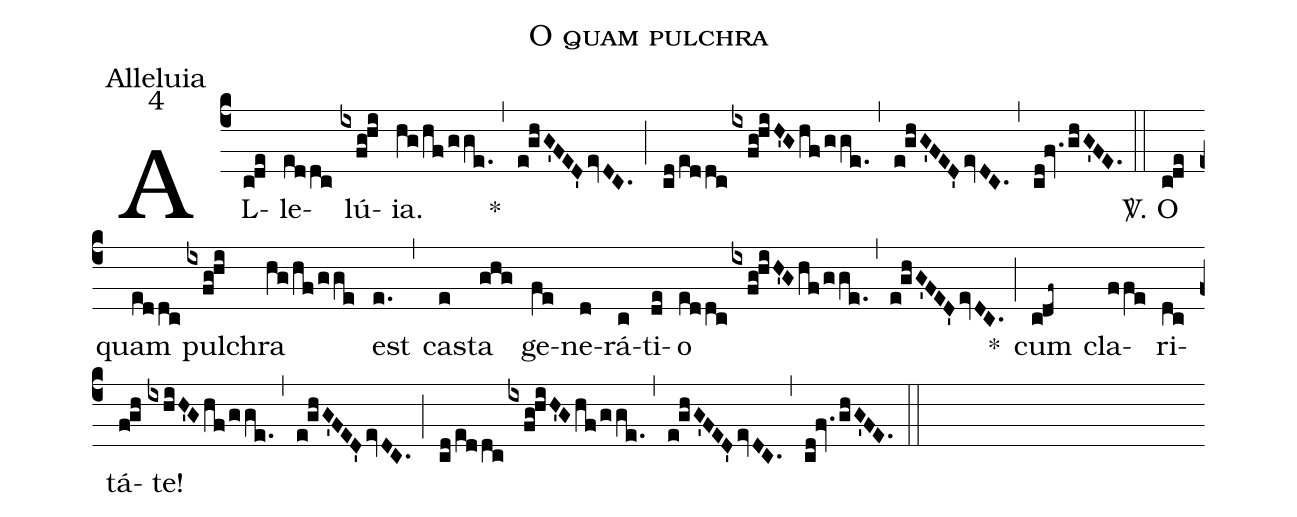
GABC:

name: O quam pulchra;
office-part: Alleluia;
mode: 4;
%%
(c4) AL(c!de)le(eddc)lú(ixfg!hi)ia.(hg/hf/gge.) ~~~*(,) (e!ghG'FED'evDC.) (;) (cd/eddc/ixfg!hiH'Ghf/gge.) (,) (e!ghG'FED'evDC.) (,) (cd!fv.ghG'FE.) (::)
<sp>V/</sp>. O(c!de) quam(eddc) pul(ixfg!hi)chra(hg/hf/gge) est(e.) (,) cas(e)ta(ghg) ge(fe)ne(d)rá(c)ti(de)o(eddc/ixfg!hiH'Ghf/gge.) (,) (e!ghG'FED'evDC.) *(;) cum(c!df~) cla(ffe)ri(dc)tá(f!gh)te!(ixhiH'Ghf/gge.) (,) (e!ghG'FED'evDC.) (;) (cd/eddc/ixfg!hiH'Ghf/gge.) (,) (e!ghG'FED'evDC.) (,) (cd!fv.ghG'FE.) (::)
